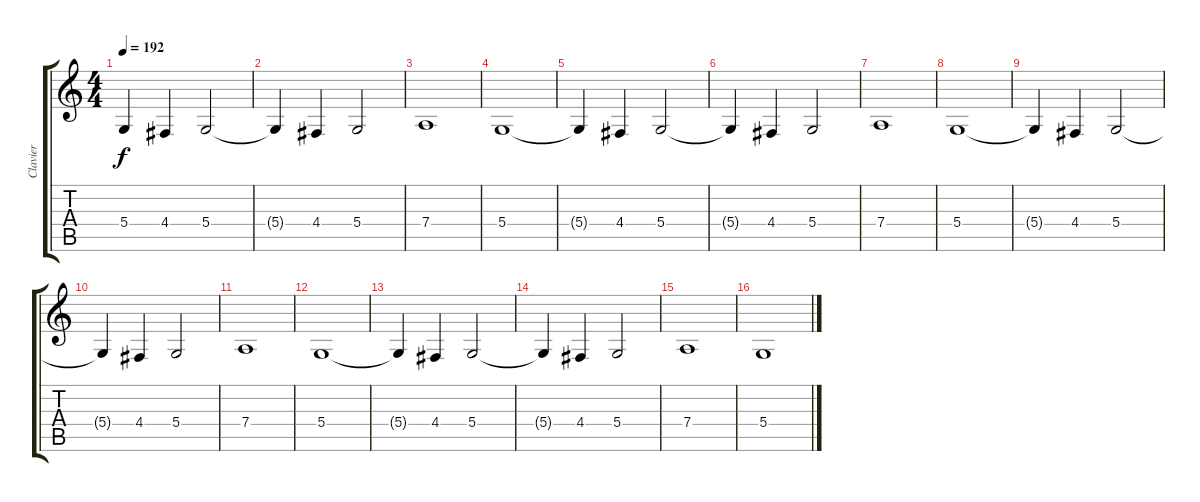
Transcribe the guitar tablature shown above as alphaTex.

\track ("Clavier" "Clavier") {instrument synthstrings1}
\staff {score tabs}
\tuning (E4 B3 G3 D3 A2 E2) {hide}
\ts (4 4)
\tempo 192
\clef g2
\ks c
5.4{t}.4{dy f} 4.4.4 5.4.2 |
5.4{t}.4 4.4.4 5.4.2 |
7.4.1 |
5.4.1 |
5.4{t}.4 4.4.4 5.4.2 |
5.4{t}.4 4.4.4 5.4.2 |
7.4.1 |
5.4.1 |
5.4{t}.4 4.4.4 5.4.2 |
5.4{t}.4 4.4.4 5.4.2 |
7.4.1 |
5.4.1 |
5.4{t}.4 4.4.4 5.4.2 |
5.4{t}.4 4.4.4 5.4.2 |
7.4.1 |
5.4.1
